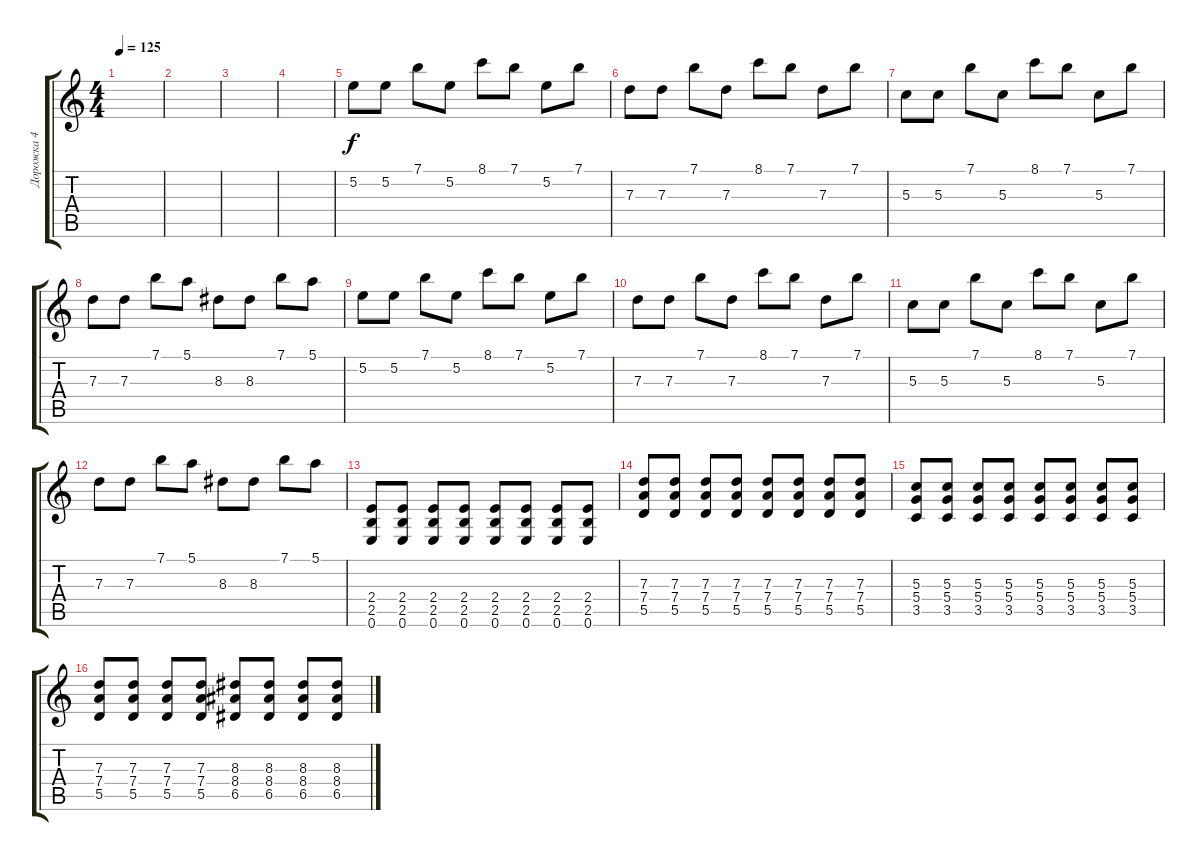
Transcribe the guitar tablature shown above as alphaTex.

\track ("Дорожка 4" "Дорожка 4") {instrument distortionguitar}
\staff {score tabs}
\tuning (E4 B3 G3 D3 A2 E2) {hide}
\ts (4 4)
\tempo 125
\clef g2
\ks c
|
|
|
|
5.2.8 5.2.8 7.1.8 5.2.8 8.1.8 7.1.8 5.2.8 7.1.8 |
7.3.8 7.3.8 7.1.8 7.3.8 8.1.8 7.1.8 7.3.8 7.1.8 |
5.3.8 5.3.8 7.1.8 5.3.8 8.1.8 7.1.8 5.3.8 7.1.8 |
7.3.8 7.3.8 7.1.8 5.1.8 8.3.8 8.3.8 7.1.8 5.1.8 |
5.2.8 5.2.8 7.1.8 5.2.8 8.1.8 7.1.8 5.2.8 7.1.8 |
7.3.8 7.3.8 7.1.8 7.3.8 8.1.8 7.1.8 7.3.8 7.1.8 |
5.3.8 5.3.8 7.1.8 5.3.8 8.1.8 7.1.8 5.3.8 7.1.8 |
7.3.8 7.3.8 7.1.8 5.1.8 8.3.8 8.3.8 7.1.8 5.1.8 |
(2.4 2.5 0.6).8 (2.4 2.5 0.6).8 (2.4 2.5 0.6).8 (2.4 2.5 0.6).8 (2.4 2.5 0.6).8 (2.4 2.5 0.6).8 (2.4 2.5 0.6).8 (2.4 2.5 0.6).8 |
(7.3 7.4 5.5).8 (7.3 7.4 5.5).8 (7.3 7.4 5.5).8 (7.3 7.4 5.5).8 (7.3 7.4 5.5).8 (7.3 7.4 5.5).8 (7.3 7.4 5.5).8 (7.3 7.4 5.5).8 |
(5.3 5.4 3.5).8 (5.3 5.4 3.5).8 (5.3 5.4 3.5).8 (5.3 5.4 3.5).8 (5.3 5.4 3.5).8 (5.3 5.4 3.5).8 (5.3 5.4 3.5).8 (5.3 5.4 3.5).8 |
(7.3 7.4 5.5).8 (7.3 7.4 5.5).8 (7.3 7.4 5.5).8 (7.3 7.4 5.5).8 (8.3 8.4 6.5).8 (8.3 8.4 6.5).8 (8.3 8.4 6.5).8 (8.3 8.4 6.5).8
